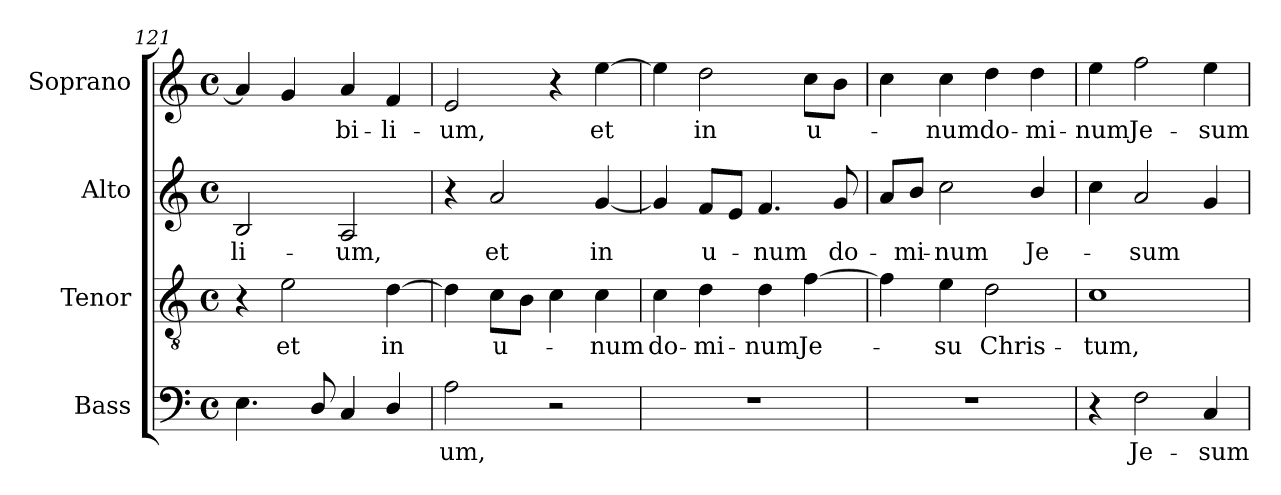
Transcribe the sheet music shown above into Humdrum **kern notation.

**kern	**text	**kern	**text	**kern	**text	**kern	**text
*part4	*part4	*part3	*part3	*part2	*part2	*part1	*part1
*staff4	*staff4	*staff3	*staff3	*staff2	*staff2	*staff1	*staff1
*I"Bass	*	*I"Tenor	*	*I"Alto	*	*I"Soprano	*
*I'B.	*	*I'T.	*	*I'A.	*	*I'S.	*
*clefF4	*	*clefGv2	*	*clefG2	*	*clefG2	*
*	*	*ITrd7c12	*	*	*	*	*
*k[]	*	*k[]	*	*k[]	*	*k[]	*
*C:	*	*C:	*	*C:	*	*C:	*
*M4/4	*	*M4/4	*	*M4/4	*	*M4/4	*
*met(c)	*	*met(c)	*	*met(c)	*	*met(c)	*
=121	=121	=121	=121	=121	=121	=121	=121
!	!	!	!	!	!LO:LY:b:color=#000000	!	!
4.Ei\	.	4r	.	2Bi/	-li-	4ai/]	.
!	!	!	!LO:LY:b:color=#000000	!	!	!	!
.	.	2Ei\	et	.	.	4gi/	.
8Di/	.	.	.	.	.	.	.
!	!	!	!	!	!LO:LY:b:color=#000000	!	!
!	!	!	!	!	!	!	!LO:LY:b:color=#000000
4Ci/	.	.	.	2Ai/	-um,	4ai/	-bi-
!	!	!	!LO:LY:b:color=#000000	!	!	!	!
!	!	!	!	!	!	!	!LO:LY:b:color=#000000
4Di/	.	[4Di\	in	.	.	4fi/	-li-
=122	=122	=122	=122	=122	=122	=122	=122
!	!LO:LY:b:color=#000000	!	!	!	!	!	!
!	!	!	!	!	!	!	!LO:LY:b:color=#000000
2Ai\	-um,	4Di\]	.	4r	.	2ei/	-um,
!	!	!	!LO:LY:b:color=#000000	!	!	!	!
!	!	!	!	!	!LO:LY:b:color=#000000	!	!
.	.	8Ci\L	u-	2ai/	et	.	.
.	.	8BBi\J	.	.	.	.	.
2r	.	4Ci\	.	.	.	4r	.
!	!	!	!LO:LY:b:color=#000000	!	!	!	!
!	!	!	!	!	!LO:LY:b:color=#000000	!	!
!	!	!	!	!	!	!	!LO:LY:b:color=#000000
.	.	4Ci\	-num	[4gi/	in	[4eei\	et
=123	=123	=123	=123	=123	=123	=123	=123
!	!	!	!LO:LY:b:color=#000000	!	!	!	!
1r	.	4Ci\	do-	4gi/]	.	4eei\]	.
!	!	!	!LO:LY:b:color=#000000	!	!	!	!
!	!	!	!	!	!LO:LY:b:color=#000000	!	!
!	!	!	!	!	!	!	!LO:LY:b:color=#000000
.	.	4Di\	-mi-	8fi/L	u-	2ddi\	in
.	.	.	.	8ei/J	.	.	.
!	!	!	!LO:LY:b:color=#000000	!	!	!	!
!	!	!	!	!	!LO:LY:b:color=#000000	!	!
.	.	4Di\	-num	4.fi/	-num	.	.
!	!	!	!LO:LY:b:color=#000000	!	!	!	!
!	!	!	!	!	!	!	!LO:LY:b:color=#000000
.	.	[4Fi\	Je-	.	.	8cci\L	u-
!	!	!	!	!	!LO:LY:b:color=#000000	!	!
.	.	.	.	8gi/	do-	8bi\J	.
=124	=124	=124	=124	=124	=124	=124	=124
1r	.	4Fi\]	.	8ai/L	.	4cci\	.
!	!	!	!	!	!LO:LY:b:color=#000000	!	!
.	.	.	.	8bi/J	-mi-	.	.
!	!	!	!LO:LY:b:color=#000000	!	!	!	!
!	!	!	!	!	!LO:LY:b:color=#000000	!	!
!	!	!	!	!	!	!	!LO:LY:b:color=#000000
.	.	4Ei\	-su	2cci\	-num	4cci\	-num
!	!	!	!LO:LY:b:color=#000000	!	!	!	!
!	!	!	!	!	!	!	!LO:LY:b:color=#000000
.	.	2Di\	Chris-	.	.	4ddi\	do-
!	!	!	!	!	!LO:LY:b:color=#000000	!	!
!	!	!	!	!	!	!	!LO:LY:b:color=#000000
.	.	.	.	4bi/	Je-	4ddi\	-mi-
=125	=125	=125	=125	=125	=125	=125	=125
!	!	!	!LO:LY:b:color=#000000	!	!	!	!
!	!	!	!	!	!	!	!LO:LY:b:color=#000000
4r	.	1Ci	-tum,	4cci\	.	4eei\	-num
!	!LO:LY:b:color=#000000	!	!	!	!	!	!
!	!	!	!	!	!LO:LY:b:color=#000000	!	!
!	!	!	!	!	!	!	!LO:LY:b:color=#000000
2Fi\	Je-	.	.	2ai/	-sum	2ffi\	Je-
!	!LO:LY:b:color=#000000	!	!	!	!	!	!
!	!	!	!	!	!	!	!LO:LY:b:color=#000000
4Ci/	-sum	.	.	4gi/	.	4eei\	-sum
=	=	=	=	=	=	=	=
*-	*-	*-	*-	*-	*-	*-	*-
